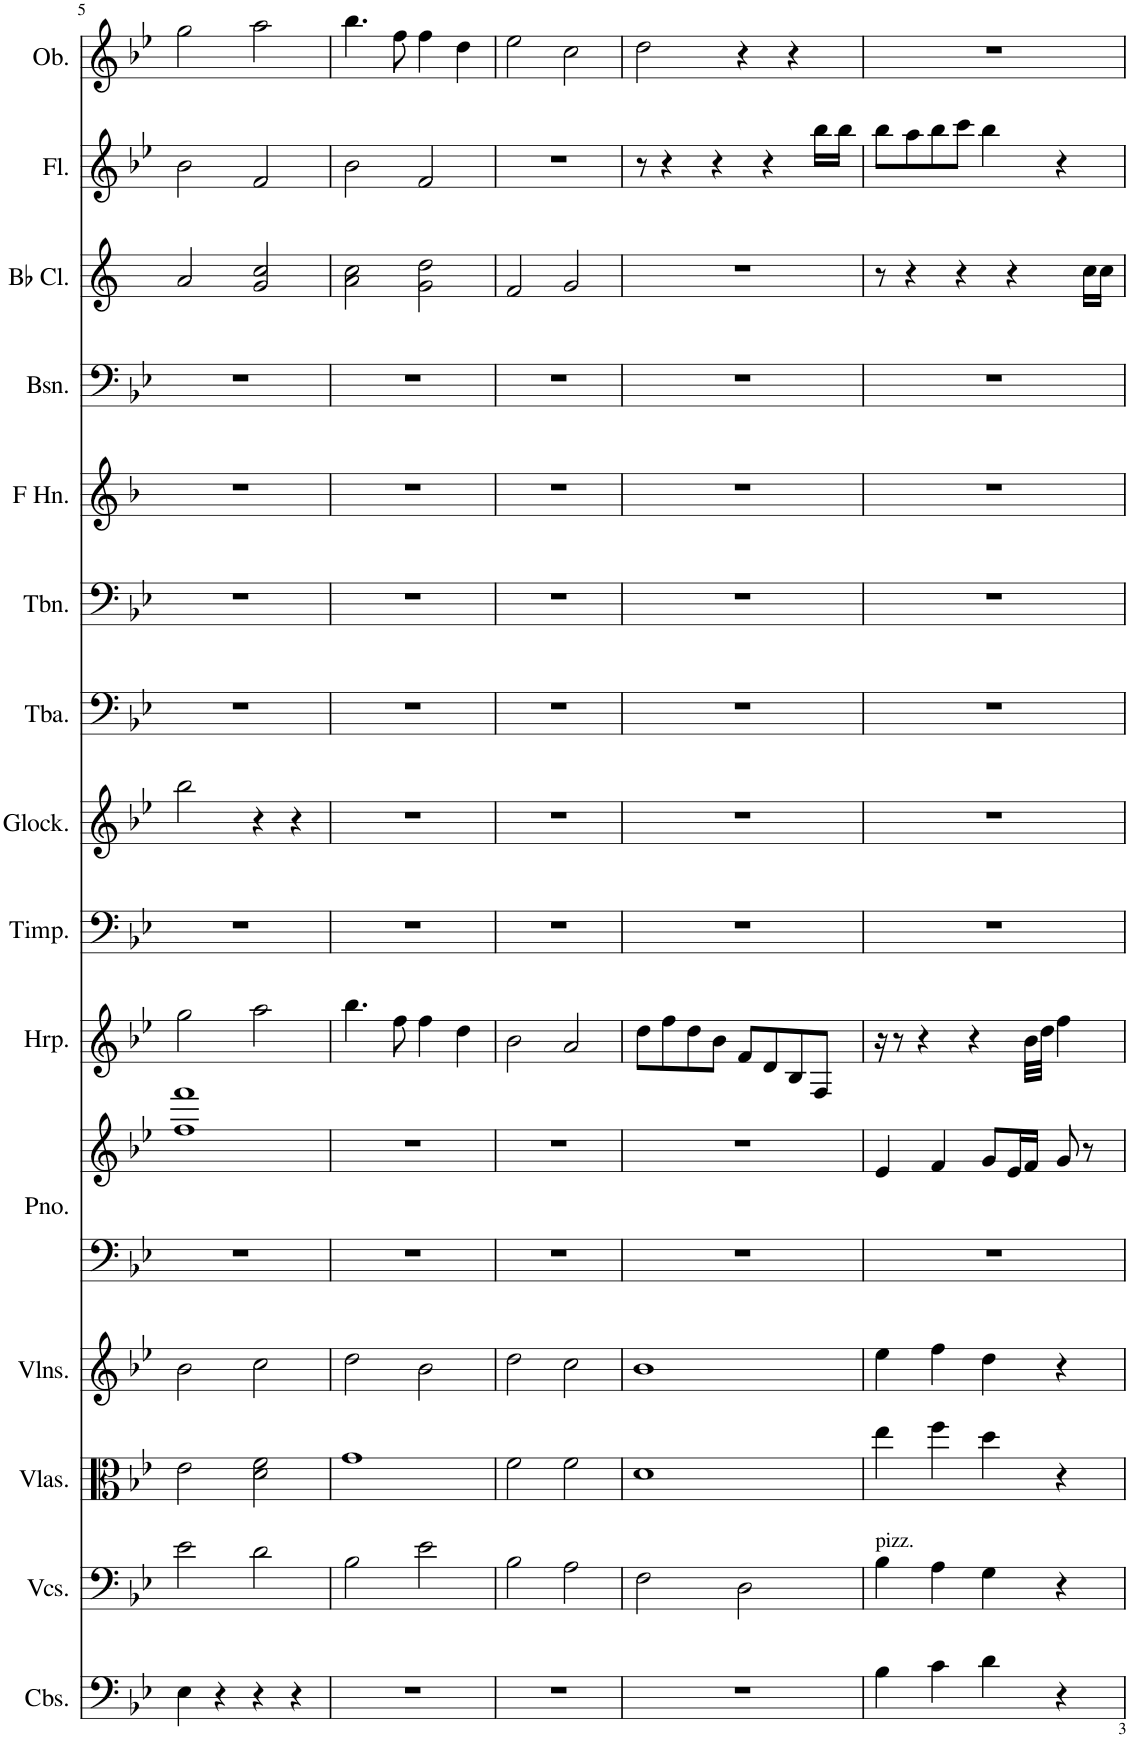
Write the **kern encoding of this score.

**kern	**kern	**kern	**kern	**kern	**kern	**kern	**kern	**kern	**kern	**kern	**kern	**kern	**kern	**kern	**kern
*part15	*part14	*part13	*part12	*part11	*part11	*part10	*part9	*part8	*part7	*part6	*part5	*part4	*part3	*part2	*part1
*staff16	*staff15	*staff14	*staff13	*staff12	*staff11	*staff10	*staff9	*staff8	*staff7	*staff6	*staff5	*staff4	*staff3	*staff2	*staff1
*I"Contrabasses	*I"Violoncellos	*I"Violas	*I"Violins	*I"Piano	*	*I"Harp	*I"Timpani	*I"Glockenspiel	*I"Tuba	*I"Trombone	*I"Horn in F	*I"Bassoon	*I"Bb Clarinet	*I"Flute	*I"Oboe
*I'Cbs.	*I'Vcs.	*I'Vlas.	*I'Vlns.	*I'Pno.	*	*I'Hrp.	*I'Timp.	*I'Glock.	*I'Tba.	*I'Tbn.	*	*I'Bsn.	*I'Bb Cl.	*I'Fl.	*I'Ob.
!!LO:PB:g=z
*clefF4	*clefF4	*clefC3	*clefG2	*clefF4	*clefG2	*clefG2	*clefF4	*clefG2	*clefF4	*clefF4	*clefG2	*clefF4	*clefG2	*clefG2	*clefG2
*Trd7c12	*	*	*	*	*	*	*	*Trd-14c-24	*	*	*Trd4c7	*	*Trd1c2	*	*
*k[b-e-]	*k[b-e-]	*k[b-e-]	*k[b-e-]	*k[b-e-]	*k[b-e-]	*k[b-e-]	*k[b-e-]	*k[b-e-]	*k[b-e-]	*k[b-e-]	*k[b-]	*k[b-e-]	*k[]	*k[b-e-]	*k[b-e-]
*M4/4	*M4/4	*M4/4	*M4/4	*M4/4	*M4/4	*M4/4	*M4/4	*M4/4	*M4/4	*M4/4	*M4/4	*M4/4	*M4/4	*M4/4	*M4/4
=5	=5	=5	=5	=5	=5	=5	=5	=5	=5	=5	=5	=5	=5	=5	=5
4E-\	2e-\	2e-\	2b-\	1r	1ff 1fff	2gg\	1r	2bb-\	1r	1r	1r	1r	2a/	2b-\	2gg\
4r	.	.	.	.	.	.	.	.	.	.	.	.	.	.	.
4r	2d\	2d\ 2f\	2cc\	.	.	2aa\	.	4r	.	.	.	.	2g/ 2cc/	2f/	2aa\
4r	.	.	.	.	.	.	.	4r	.	.	.	.	.	.	.
=6	=6	=6	=6	=6	=6	=6	=6	=6	=6	=6	=6	=6	=6	=6	=6
1r	2B-\	1g	2dd\	1r	1r	4.bb-\	1r	1r	1r	1r	1r	1r	2a\ 2cc\	2b-\	4.bb-\
.	.	.	.	.	.	8ff\	.	.	.	.	.	.	.	.	8ff\
.	2e-\	.	2b-\	.	.	4ff\	.	.	.	.	.	.	2g\ 2dd\	2f/	4ff\
.	.	.	.	.	.	4dd\	.	.	.	.	.	.	.	.	4dd\
=7	=7	=7	=7	=7	=7	=7	=7	=7	=7	=7	=7	=7	=7	=7	=7
1r	2B-\	2f\	2dd\	1r	1r	2b-\	1r	1r	1r	1r	1r	1r	2f/	1r	2ee-\
.	2A\	2f\	2cc\	.	.	2a/	.	.	.	.	.	.	2g/	.	2cc\
=8	=8	=8	=8	=8	=8	=8	=8	=8	=8	=8	=8	=8	=8	=8	=8
1r	2F\	1d	1b-	1r	1r	8dd\L	1r	1r	1r	1r	1r	1r	1r	8r	2dd\
.	.	.	.	.	.	8ff\	.	.	.	.	.	.	.	4r	.
.	.	.	.	.	.	8dd\	.	.	.	.	.	.	.	.	.
.	.	.	.	.	.	8b-\J	.	.	.	.	.	.	.	4r	.
.	2D\	.	.	.	.	8f/L	.	.	.	.	.	.	.	.	4r
.	.	.	.	.	.	8d/	.	.	.	.	.	.	.	4r	.
.	.	.	.	.	.	8B-/	.	.	.	.	.	.	.	.	4r
.	.	.	.	.	.	8F/J	.	.	.	.	.	.	.	16bb-\LL	.
.	.	.	.	.	.	.	.	.	.	.	.	.	.	16bb-\JJ	.
=9	=9	=9	=9	=9	=9	=9	=9	=9	=9	=9	=9	=9	=9	=9	=9
!	!LO:TX:a:t=pizz.	!	!	!	!	!	!	!	!	!	!	!	!	!	!
4B-\	4B-\	4ee-\	4ee-\	1r	4e-/	16r	1r	1r	1r	1r	1r	1r	8r	8bb-\L	1r
.	.	.	.	.	.	8r	.	.	.	.	.	.	.	.	.
.	.	.	.	.	.	.	.	.	.	.	.	.	4r	8aa\	.
.	.	.	.	.	.	4r	.	.	.	.	.	.	.	.	.
4c\	4A\	4ff\	4ff\	.	4f/	.	.	.	.	.	.	.	.	8bb-\	.
.	.	.	.	.	.	.	.	.	.	.	.	.	4r	8ccc\J	.
.	.	.	.	.	.	4r	.	.	.	.	.	.	.	.	.
4d\	4G\	4dd\	4dd\	.	8g/L	.	.	.	.	.	.	.	.	4bb-\	.
.	.	.	.	.	16e-/L	.	.	.	.	.	.	.	4r	.	.
.	.	.	.	.	16f/JJ	32b-\LLL	.	.	.	.	.	.	.	.	.
.	.	.	.	.	.	32dd\JJJ	.	.	.	.	.	.	.	.	.
4r	4r	4r	4r	.	8g/	4ff\	.	.	.	.	.	.	.	4r	.
.	.	.	.	.	8r	.	.	.	.	.	.	.	16cc\LL	.	.
.	.	.	.	.	.	.	.	.	.	.	.	.	16cc\JJ	.	.
=	=	=	=	=	=	=	=	=	=	=	=	=	=	=	=
*-	*-	*-	*-	*-	*-	*-	*-	*-	*-	*-	*-	*-	*-	*-	*-
